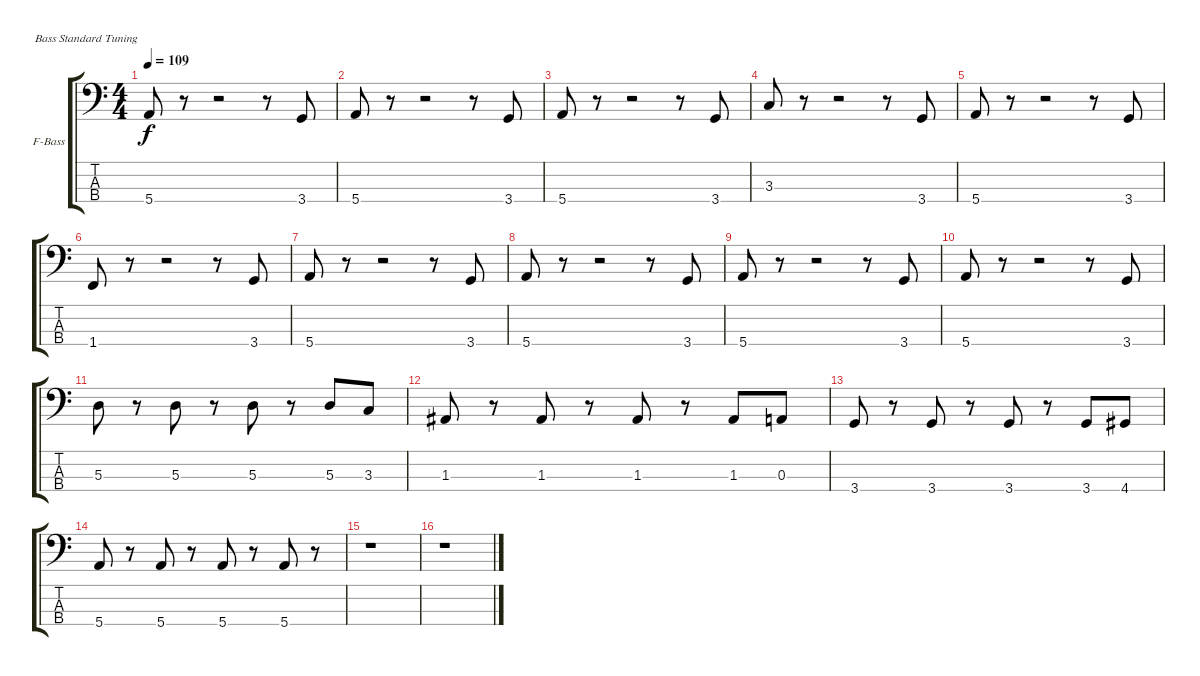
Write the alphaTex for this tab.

\bracketExtendMode groupsimilarinstruments
\firstSystemTrackNameOrientation horizontal
\otherSystemsTrackNameOrientation horizontal
\track ("Bass" "F-Bass") {instrument fretlessbass}
\staff {score tabs}
\tuning (G2 D2 A1 E1)
\ts (4 4)
\tempo 109
\clef f4
\ks c
5.4.8{dy f} r.8 r.2 r.8 3.4.8 |
5.4.8 r.8 r.2 r.8 3.4.8 |
5.4.8 r.8 r.2 r.8 3.4.8 |
3.3.8 r.8 r.2 r.8 3.4.8 |
5.4.8 r.8 r.2 r.8 3.4.8 |
1.4.8 r.8 r.2 r.8 3.4.8 |
5.4.8 r.8 r.2 r.8 3.4.8 |
5.4.8 r.8 r.2 r.8 3.4.8 |
5.4.8 r.8 r.2 r.8 3.4.8 |
5.4.8 r.8 r.2 r.8 3.4.8 |
5.3.8 r.8 5.3.8 r.8 5.3.8 r.8 5.3.8 3.3.8 |
1.3.8 r.8 1.3.8 r.8 1.3.8 r.8 1.3.8 0.3.8 |
3.4.8 r.8 3.4.8 r.8 3.4.8 r.8 3.4.8 4.4.8 |
5.4.8 r.8 5.4.8 r.8 5.4.8 r.8 5.4.8 r.8 |
r.1 |
r.1
